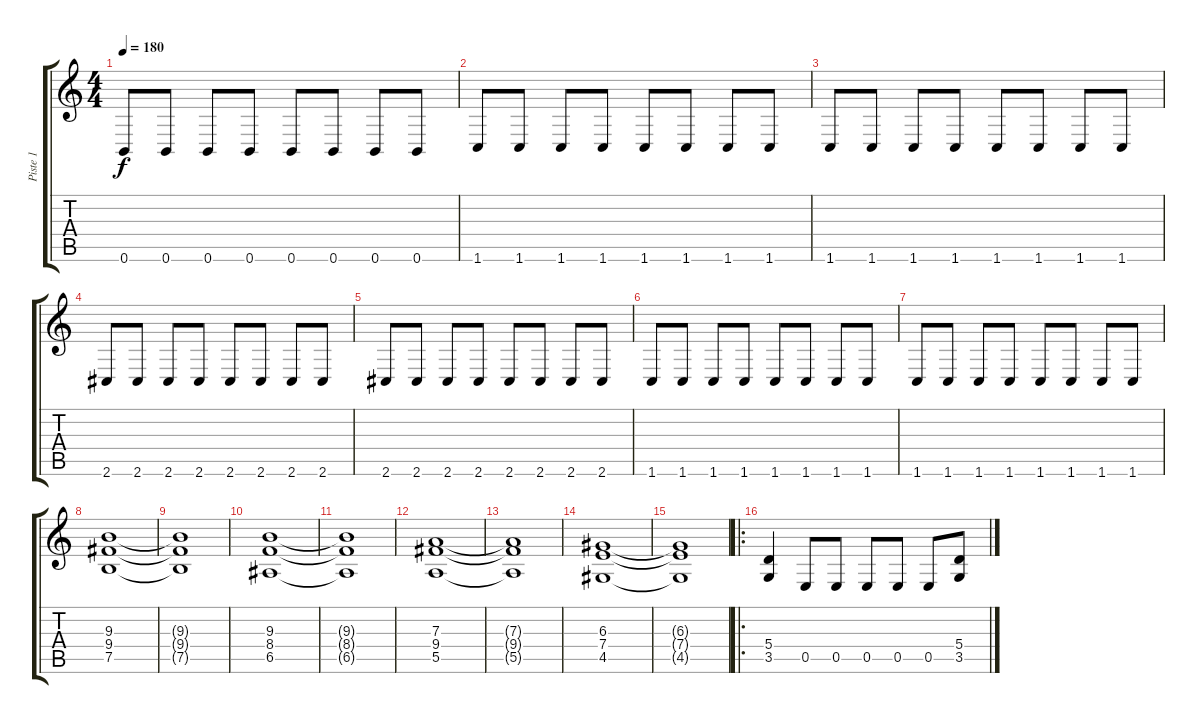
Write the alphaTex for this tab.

\track ("Piste 1" "Piste 1") {instrument distortionguitar}
\staff {score tabs}
\tuning (B3 Gb3 D3 A2 E2 B1) {hide}
\ts (4 4)
\tempo 180
\clef g2
\ks c
0.6.8{dy f} 0.6.8 0.6.8 0.6.8 0.6.8 0.6.8 0.6.8 0.6.8 |
1.6.8 1.6.8 1.6.8 1.6.8 1.6.8 1.6.8 1.6.8 1.6.8 |
1.6.8 1.6.8 1.6.8 1.6.8 1.6.8 1.6.8 1.6.8 1.6.8 |
2.6.8 2.6.8 2.6.8 2.6.8 2.6.8 2.6.8 2.6.8 2.6.8 |
2.6.8 2.6.8 2.6.8 2.6.8 2.6.8 2.6.8 2.6.8 2.6.8 |
1.6.8 1.6.8 1.6.8 1.6.8 1.6.8 1.6.8 1.6.8 1.6.8 |
1.6.8 1.6.8 1.6.8 1.6.8 1.6.8 1.6.8 1.6.8 1.6.8 |
(9.3 9.4 7.5).1 |
(9.3{t} 9.4{t} 7.5{t}).1 |
(9.3 8.4 6.5).1 |
(9.3{t} 8.4{t} 6.5{t}).1 |
(7.3 9.4 5.5).1 |
(7.3{t} 9.4{t} 5.5{t}).1 |
(6.3 7.4 4.5).1 |
(6.3{t} 7.4{t} 4.5{t}).1 |
\ro
(5.4 3.5).4 0.5.8 0.5.8 0.5.8 0.5.8 0.5.8 (5.4 3.5).8
